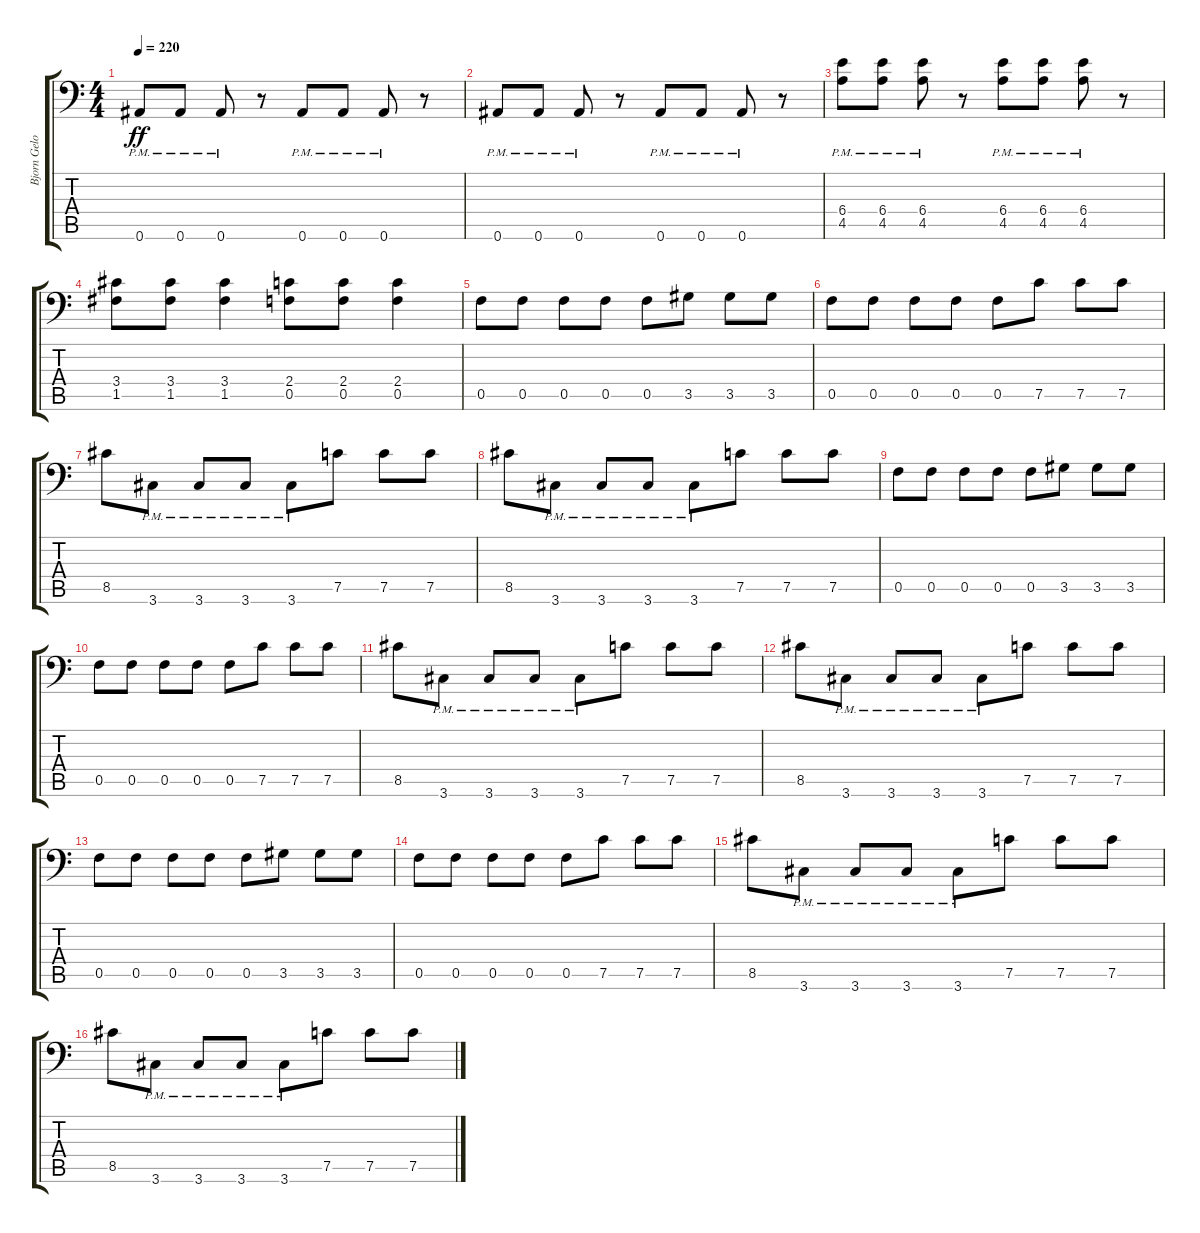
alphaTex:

\track ("Bjorn Gelotte" "Bjorn Gelo") {instrument distortionguitar}
\staff {score tabs}
\tuning (C4 G3 Eb3 Bb2 F2 Bb1) {hide}
\ts (4 4)
\tempo 220
\clef f4
\ks c
0.6{pm}.8{dy ff} 0.6{pm}.8 0.6{pm}.8 r.8 0.6{pm}.8 0.6{pm}.8 0.6{pm}.8 r.8 |
0.6{pm}.8 0.6{pm}.8 0.6{pm}.8 r.8 0.6{pm}.8 0.6{pm}.8 0.6{pm}.8 r.8 |
(6.4{pm} 4.5{pm}).8 (6.4{pm} 4.5{pm}).8 (6.4{pm} 4.5{pm}).8 r.8 (6.4{pm} 4.5{pm}).8 (6.4{pm} 4.5{pm}).8 (6.4{pm} 4.5{pm}).8 r.8 |
(3.4 1.5).8 (3.4 1.5).8 (3.4 1.5).4 (2.4 0.5).8 (2.4 0.5).8 (2.4 0.5).4 |
0.5.8 0.5.8 0.5.8 0.5.8 0.5.8 3.5.8 3.5.8 3.5.8 |
0.5.8 0.5.8 0.5.8 0.5.8 0.5.8 7.5.8 7.5.8 7.5.8 |
8.5.8 3.6{pm}.8 3.6{pm}.8 3.6{pm}.8 3.6{pm}.8 7.5.8 7.5.8 7.5.8 |
8.5.8 3.6{pm}.8 3.6{pm}.8 3.6{pm}.8 3.6{pm}.8 7.5.8 7.5.8 7.5.8 |
0.5.8 0.5.8 0.5.8 0.5.8 0.5.8 3.5.8 3.5.8 3.5.8 |
0.5.8 0.5.8 0.5.8 0.5.8 0.5.8 7.5.8 7.5.8 7.5.8 |
8.5.8 3.6{pm}.8 3.6{pm}.8 3.6{pm}.8 3.6{pm}.8 7.5.8 7.5.8 7.5.8 |
8.5.8 3.6{pm}.8 3.6{pm}.8 3.6{pm}.8 3.6{pm}.8 7.5.8 7.5.8 7.5.8 |
0.5.8 0.5.8 0.5.8 0.5.8 0.5.8 3.5.8 3.5.8 3.5.8 |
0.5.8 0.5.8 0.5.8 0.5.8 0.5.8 7.5.8 7.5.8 7.5.8 |
8.5.8 3.6{pm}.8 3.6{pm}.8 3.6{pm}.8 3.6{pm}.8 7.5.8 7.5.8 7.5.8 |
8.5.8 3.6{pm}.8 3.6{pm}.8 3.6{pm}.8 3.6{pm}.8 7.5.8 7.5.8 7.5.8
